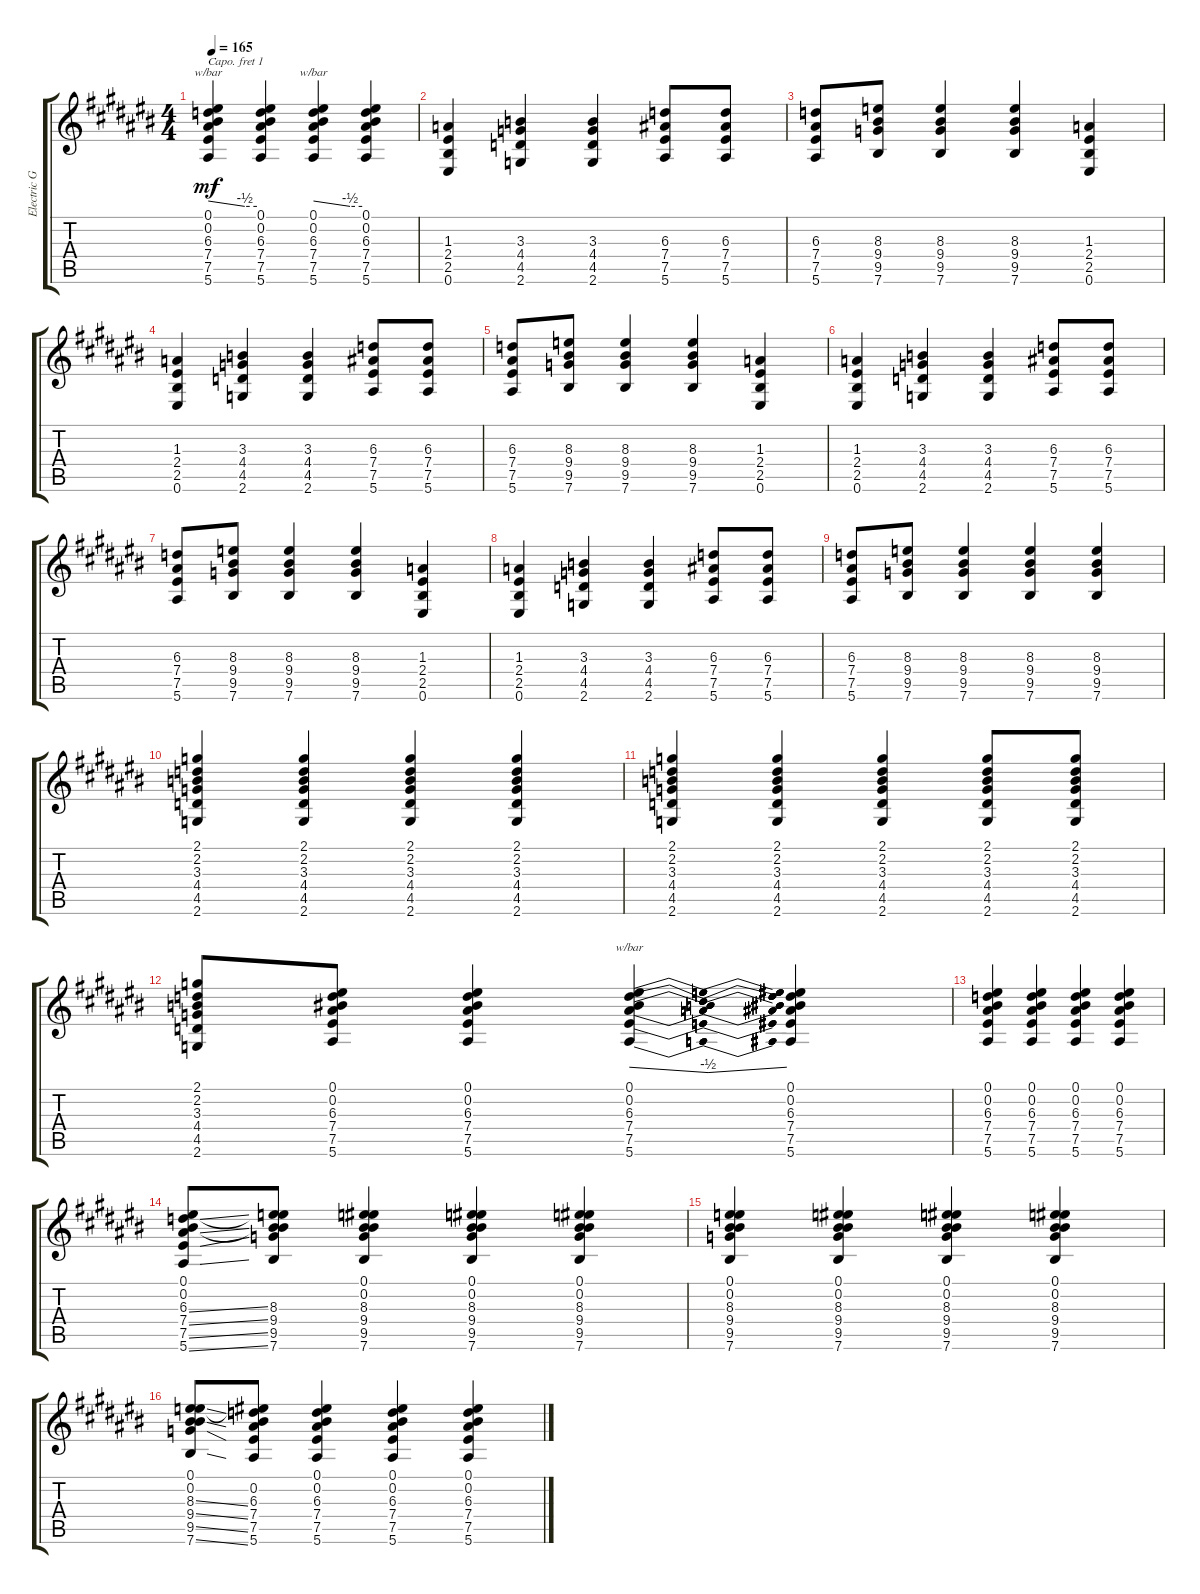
\track ("Electric Guitar" "Electric G") {instrument overdrivenguitar}
\staff {score tabs}
\capo 1
\tuning (E4 B3 G3 D3 A2 E2) {hide}
\ts (4 4)
\tempo 165
\clef g2
\ks c#
(0.1 0.2 6.3 7.4 7.5 5.6).4{tbe (custom default 0 0 45 -2 60 -2) dy mf} (0.1 0.2 6.3 7.4 7.5 5.6).4 (0.1 0.2 6.3 7.4 7.5 5.6).4{tbe (custom default 0 0 45 -2 60 -2)} (0.1 0.2 6.3 7.4 7.5 5.6).4 |
(1.3 2.4 2.5 0.6).4 (3.3 4.4 4.5 2.6).4 (3.3 4.4 4.5 2.6).4 (6.3 7.4 7.5 5.6).8 (6.3 7.4 7.5 5.6).8 |
(6.3 7.4 7.5 5.6).8 (8.3 9.4 9.5 7.6).8 (8.3 9.4 9.5 7.6).4 (8.3 9.4 9.5 7.6).4 (1.3 2.4 2.5 0.6).4 |
(1.3 2.4 2.5 0.6).4 (3.3 4.4 4.5 2.6).4 (3.3 4.4 4.5 2.6).4 (6.3 7.4 7.5 5.6).8 (6.3 7.4 7.5 5.6).8 |
(6.3 7.4 7.5 5.6).8 (8.3 9.4 9.5 7.6).8 (8.3 9.4 9.5 7.6).4 (8.3 9.4 9.5 7.6).4 (1.3 2.4 2.5 0.6).4 |
(1.3 2.4 2.5 0.6).4 (3.3 4.4 4.5 2.6).4 (3.3 4.4 4.5 2.6).4 (6.3 7.4 7.5 5.6).8 (6.3 7.4 7.5 5.6).8 |
(6.3 7.4 7.5 5.6).8 (8.3 9.4 9.5 7.6).8 (8.3 9.4 9.5 7.6).4 (8.3 9.4 9.5 7.6).4 (1.3 2.4 2.5 0.6).4 |
(1.3 2.4 2.5 0.6).4 (3.3 4.4 4.5 2.6).4 (3.3 4.4 4.5 2.6).4 (6.3 7.4 7.5 5.6).8 (6.3 7.4 7.5 5.6).8 |
(6.3 7.4 7.5 5.6).8 (8.3 9.4 9.5 7.6).8 (8.3 9.4 9.5 7.6).4 (8.3 9.4 9.5 7.6).4 (8.3 9.4 9.5 7.6).4 |
(2.1 2.2 3.3 4.4 4.5 2.6).4 (2.1 2.2 3.3 4.4 4.5 2.6).4 (2.1 2.2 3.3 4.4 4.5 2.6).4 (2.1 2.2 3.3 4.4 4.5 2.6).4 |
(2.1 2.2 3.3 4.4 4.5 2.6).4 (2.1 2.2 3.3 4.4 4.5 2.6).4 (2.1 2.2 3.3 4.4 4.5 2.6).4 (2.1 2.2 3.3 4.4 4.5 2.6).8 (2.1 2.2 3.3 4.4 4.5 2.6).8 |
(2.1 2.2 3.3 4.4 4.5 2.6).8 (0.1 0.2 6.3 7.4 7.5 5.6).8 (0.1 0.2 6.3 7.4 7.5 5.6).4 (0.1 0.2 6.3 7.4 7.5 5.6).4{tbe (dip default 0 0 30 -2 60 0)} (0.1 0.2 6.3 7.4 7.5 5.6).4 |
(0.1 0.2 6.3 7.4 7.5 5.6).4 (0.1 0.2 6.3 7.4 7.5 5.6).4 (0.1 0.2 6.3 7.4 7.5 5.6).4 (0.1 0.2 6.3 7.4 7.5 5.6).4 |
(0.1 0.2 6.3{ss} 7.4{ss} 7.5{ss} 5.6{ss}).8 (0.1{t} 0.2{t} 8.3 9.4 9.5 7.6).8 (0.1 0.2 8.3 9.4 9.5 7.6).4 (0.1 0.2 8.3 9.4 9.5 7.6).4 (0.1 0.2 8.3 9.4 9.5 7.6).4 |
(0.1 0.2 8.3 9.4 9.5 7.6).4 (0.1 0.2 8.3 9.4 9.5 7.6).4 (0.1 0.2 8.3 9.4 9.5 7.6).4 (0.1 0.2 8.3 9.4 9.5 7.6).4 |
(0.1 0.2 8.3{ss} 9.4{ss} 9.5{ss} 7.6{ss}).8 (0.1{t} 0.2 6.3 7.4 7.5 5.6).8 (0.1 0.2 6.3 7.4 7.5 5.6).4 (0.1 0.2 6.3 7.4 7.5 5.6).4 (0.1 0.2 6.3 7.4 7.5 5.6).4
